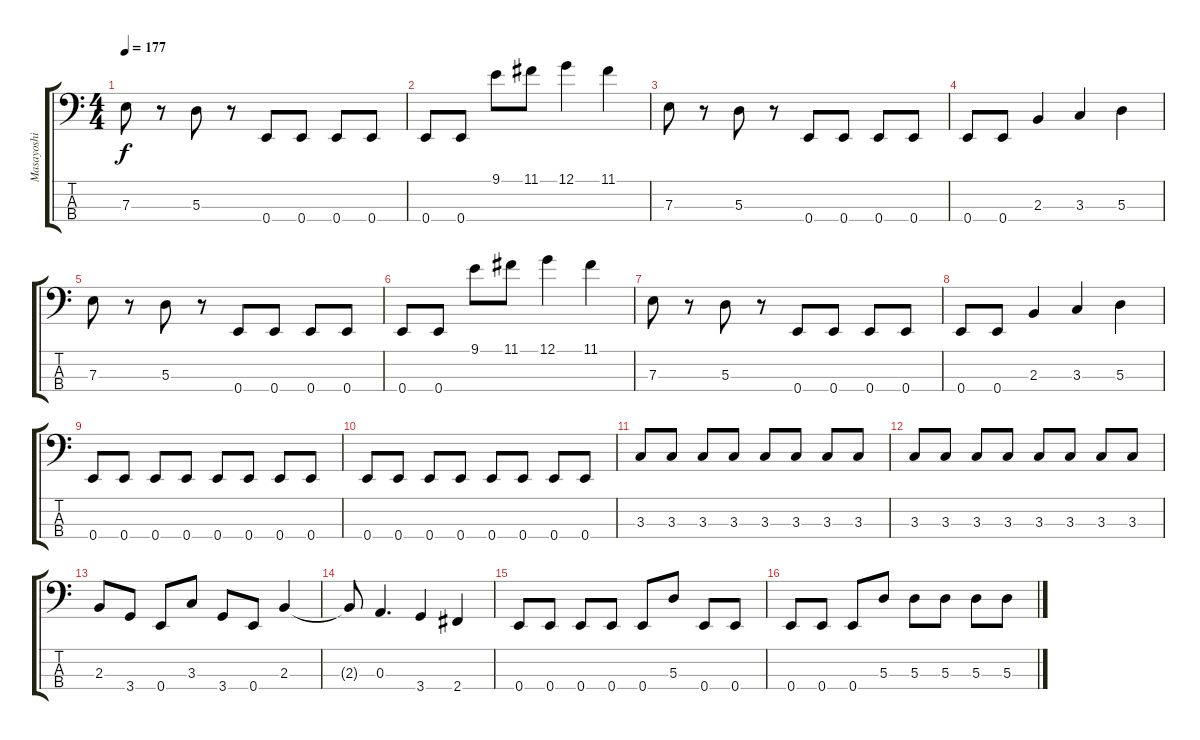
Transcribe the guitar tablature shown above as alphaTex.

\track ("Masayoshi Yamashita" "Masayoshi ") {instrument electricbasspick}
\staff {score tabs}
\tuning (G2 D2 A1 E1) {hide}
\ts (4 4)
\tempo 177
\clef f4
\ks c
7.3.8{dy f} r.8 5.3.8 r.8 0.4.8 0.4.8 0.4.8 0.4.8 |
0.4.8 0.4.8 9.1.8 11.1.8 12.1.4 11.1.4 |
7.3.8 r.8 5.3.8 r.8 0.4.8 0.4.8 0.4.8 0.4.8 |
0.4.8 0.4.8 2.3.4 3.3.4 5.3.4 |
7.3.8 r.8 5.3.8 r.8 0.4.8 0.4.8 0.4.8 0.4.8 |
0.4.8 0.4.8 9.1.8 11.1.8 12.1.4 11.1.4 |
7.3.8 r.8 5.3.8 r.8 0.4.8 0.4.8 0.4.8 0.4.8 |
0.4.8 0.4.8 2.3.4 3.3.4 5.3.4 |
0.4.8 0.4.8 0.4.8 0.4.8 0.4.8 0.4.8 0.4.8 0.4.8 |
0.4.8 0.4.8 0.4.8 0.4.8 0.4.8 0.4.8 0.4.8 0.4.8 |
3.3.8 3.3.8 3.3.8 3.3.8 3.3.8 3.3.8 3.3.8 3.3.8 |
3.3.8 3.3.8 3.3.8 3.3.8 3.3.8 3.3.8 3.3.8 3.3.8 |
2.3.8 3.4.8 0.4.8 3.3.8 3.4.8 0.4.8 2.3.4 |
2.3{t}.8 0.3.4{d} 3.4.4 2.4.4 |
0.4.8 0.4.8 0.4.8 0.4.8 0.4.8 5.3.8 0.4.8 0.4.8 |
0.4.8 0.4.8 0.4.8 5.3.8 5.3.8 5.3.8 5.3.8 5.3.8
